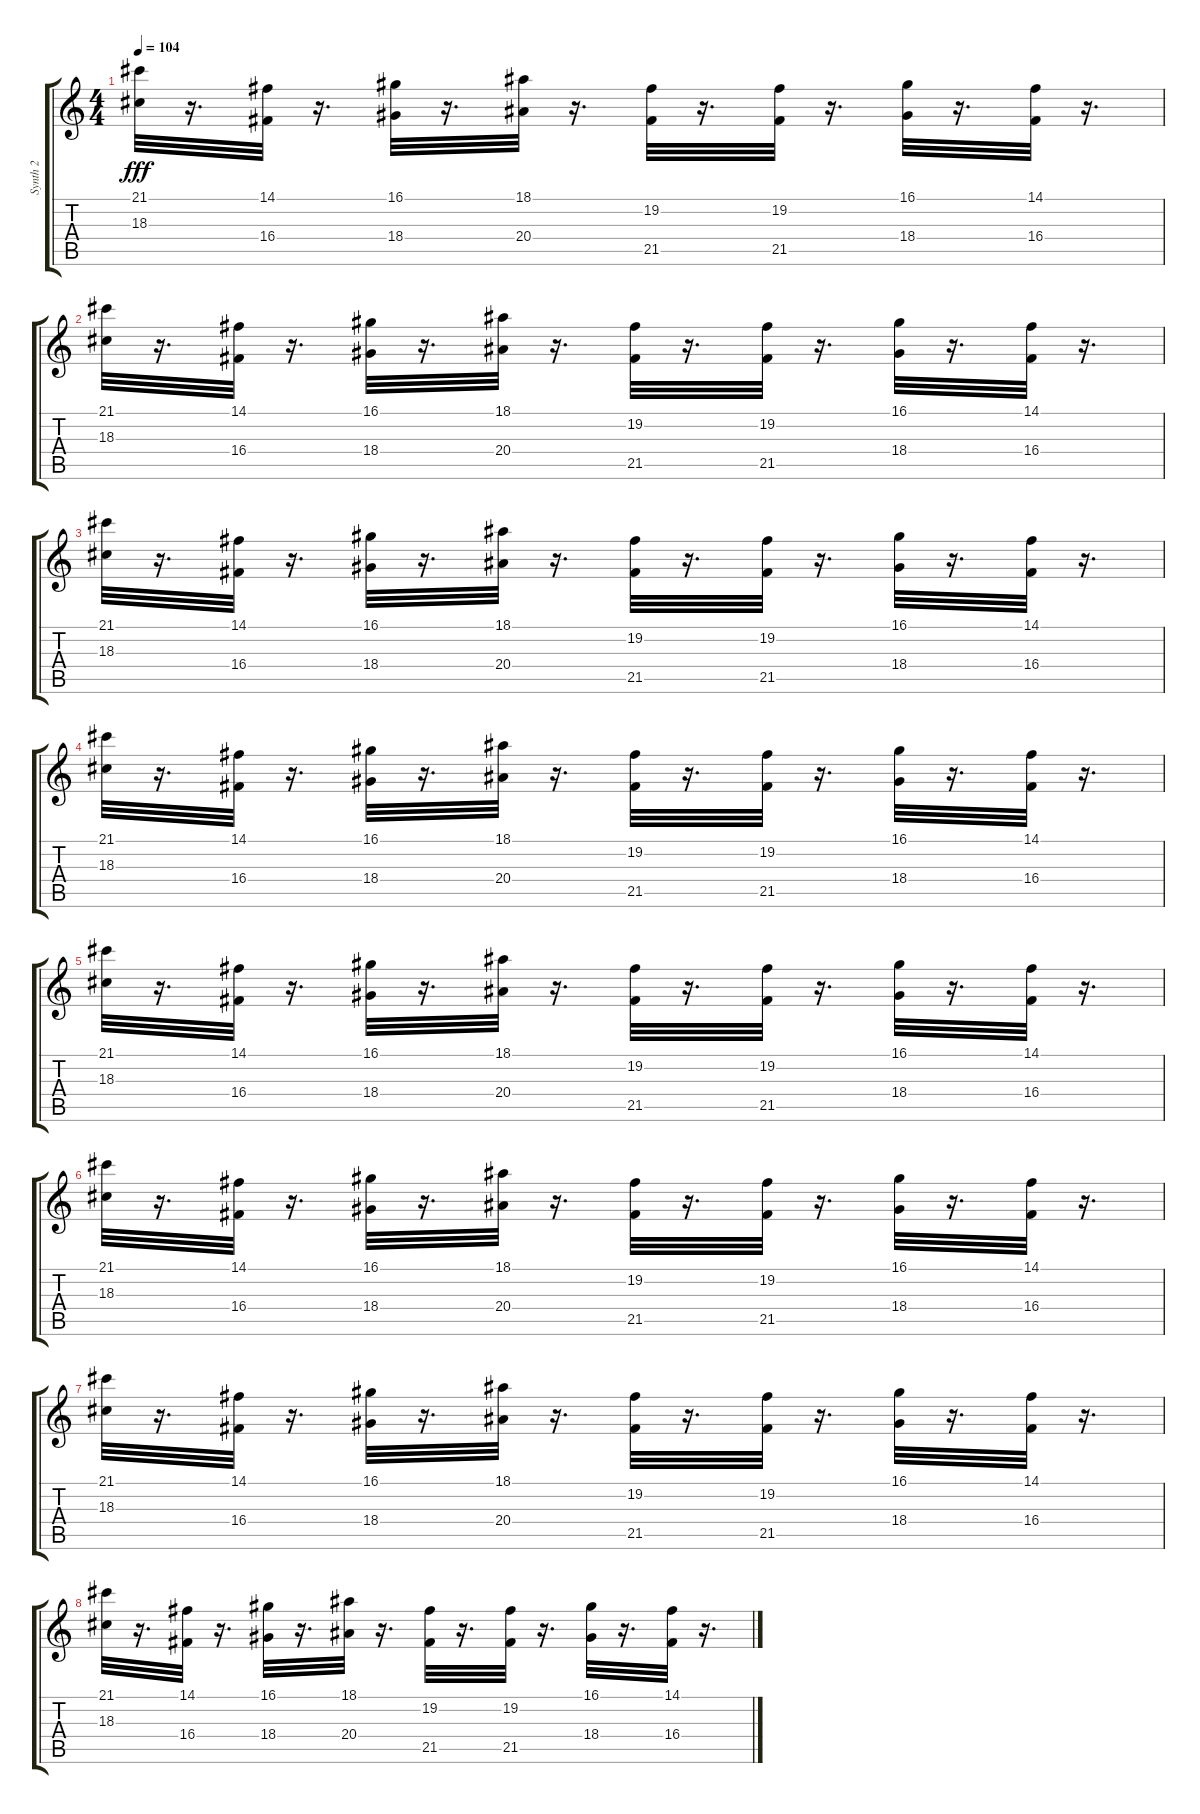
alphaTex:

\track ("Synth 2" "Synth 2") {instrument lead4chiff}
\staff {score tabs}
\tuning (E4 B3 G3 D3 A2 E2) {hide}
\ts (4 4)
\tempo 104
\clef g2
\ks c
(21.1 18.3).32{dy fff} r.16{d} (14.1 16.4).32 r.16{d} (16.1 18.4).32 r.16{d} (18.1 20.4).32 r.16{d} (19.2 21.5).32 r.16{d} (19.2 21.5).32 r.16{d} (16.1 18.4).32 r.16{d} (14.1 16.4).32 r.16{d} |
(21.1 18.3).32 r.16{d} (14.1 16.4).32 r.16{d} (16.1 18.4).32 r.16{d} (18.1 20.4).32 r.16{d} (19.2 21.5).32 r.16{d} (19.2 21.5).32 r.16{d} (16.1 18.4).32 r.16{d} (14.1 16.4).32 r.16{d} |
(21.1 18.3).32 r.16{d} (14.1 16.4).32 r.16{d} (16.1 18.4).32 r.16{d} (18.1 20.4).32 r.16{d} (19.2 21.5).32 r.16{d} (19.2 21.5).32 r.16{d} (16.1 18.4).32 r.16{d} (14.1 16.4).32 r.16{d} |
(21.1 18.3).32 r.16{d} (14.1 16.4).32 r.16{d} (16.1 18.4).32 r.16{d} (18.1 20.4).32 r.16{d} (19.2 21.5).32 r.16{d} (19.2 21.5).32 r.16{d} (16.1 18.4).32 r.16{d} (14.1 16.4).32 r.16{d} |
(21.1 18.3).32 r.16{d} (14.1 16.4).32 r.16{d} (16.1 18.4).32 r.16{d} (18.1 20.4).32 r.16{d} (19.2 21.5).32 r.16{d} (19.2 21.5).32 r.16{d} (16.1 18.4).32 r.16{d} (14.1 16.4).32 r.16{d} |
(21.1 18.3).32 r.16{d} (14.1 16.4).32 r.16{d} (16.1 18.4).32 r.16{d} (18.1 20.4).32 r.16{d} (19.2 21.5).32 r.16{d} (19.2 21.5).32 r.16{d} (16.1 18.4).32 r.16{d} (14.1 16.4).32 r.16{d} |
(21.1 18.3).32 r.16{d} (14.1 16.4).32 r.16{d} (16.1 18.4).32 r.16{d} (18.1 20.4).32 r.16{d} (19.2 21.5).32 r.16{d} (19.2 21.5).32 r.16{d} (16.1 18.4).32 r.16{d} (14.1 16.4).32 r.16{d} |
(21.1 18.3).32 r.16{d} (14.1 16.4).32 r.16{d} (16.1 18.4).32 r.16{d} (18.1 20.4).32 r.16{d} (19.2 21.5).32 r.16{d} (19.2 21.5).32 r.16{d} (16.1 18.4).32 r.16{d} (14.1 16.4).32 r.16{d}
